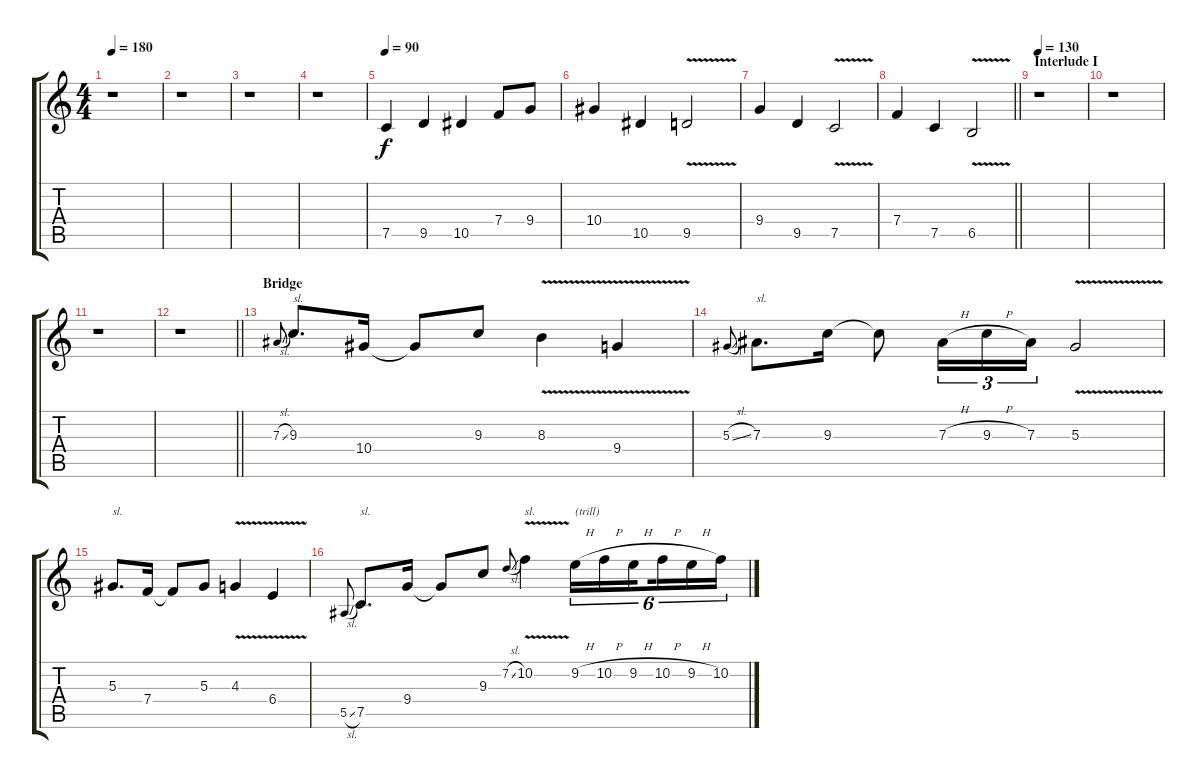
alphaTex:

\track "" {instrument distortionguitar}
\staff {score tabs}
\tuning (C4 G3 Eb3 Bb2 F2 C2) {hide}
\ts (4 4)
\tempo 180
\clef g2
\ks c
r.1{dy f} |
r.1 |
r.1 |
r.1 |
\tempo 90
7.5.4 9.5.4 10.5.4 7.4.8 9.4.8 |
10.4.4 10.5.4 9.5{v}.2 |
9.4.4 9.5.4 7.5{v}.2 |
\barLineRight lightlight
7.4.4 7.5.4 6.5{v}.2 |
\section ("" "Interlude I")
\tempo 130
r.1 |
r.1 |
r.1 |
\barLineRight lightlight
r.1 |
\section ("" "Bridge")
7.3{sl}.8{gr onbeat} 9.3.8{d txt "sl." volume 16} 10.4.16 10.4{t}.8 9.3.8 8.3{v}.4 9.4{v}.4 |
5.3{sl}.8{gr onbeat} 7.3.8{d txt "sl."} 9.3.16 9.3{t}.8 7.3{h}.16{tu (3 2)} 9.3{h}.16{tu (3 2)} 7.3.16{tu (3 2)} 5.3{v}.2 |
5.3.8{d txt "sl."} 7.4.16 7.4{t}.8 5.3.8 4.3{v}.4 6.4{v}.4 |
5.5{sl}.8{gr onbeat} 7.5.8{d txt "sl."} 9.4.16 9.4{t}.8 9.3.8 7.2{sl}.8{gr onbeat} 10.2{v}.4{txt "sl."} 9.2{h}.16{tu (6 4) txt "(trill)"} 10.2{h}.16{tu (6 4)} 9.2{h}.16{tu (6 4) beam splitsecondary} 10.2{h}.16{tu (6 4)} 9.2{h}.16{tu (6 4)} 10.2.16{tu (6 4)}
